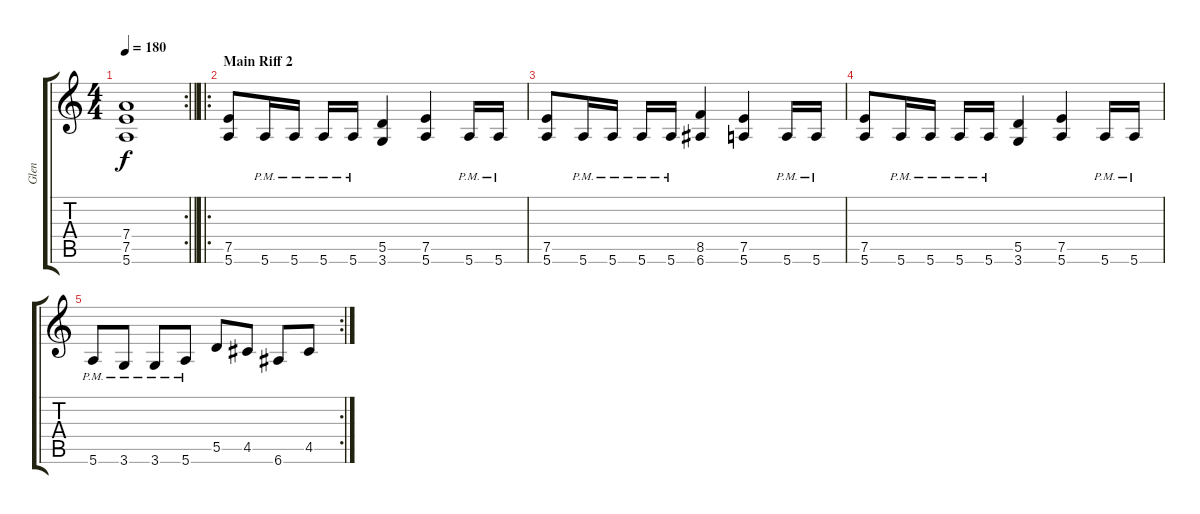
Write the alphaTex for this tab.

\track ("Glen" "Glen") {instrument overdrivenguitar}
\staff {score tabs}
\tuning (E4 B3 G3 D3 A2 E2) {hide}
\rc 2
\ts (4 4)
\tempo 180
\clef g2
\barLineRight lightlight
\ks c
(7.4 7.5 5.6).1{dy f} |
\ro
\section ("" "Main Riff 2")
(7.5 5.6).8 5.6{pm}.16 5.6{pm}.16 5.6{pm}.16 5.6{pm}.16 (5.5 3.6).4 (7.5 5.6).4 5.6{pm}.16 5.6{pm}.16 |
(7.5 5.6).8 5.6{pm}.16 5.6{pm}.16 5.6{pm}.16 5.6{pm}.16 (8.5 6.6).4 (7.5 5.6).4 5.6{pm}.16 5.6{pm}.16 |
(7.5 5.6).8 5.6{pm}.16 5.6{pm}.16 5.6{pm}.16 5.6{pm}.16 (5.5 3.6).4 (7.5 5.6).4 5.6{pm}.16 5.6{pm}.16 |
\rc 2
5.6{pm}.8 3.6{pm}.8 3.6{pm}.8 5.6{pm}.8 5.5.8 4.5.8 6.6.8 4.5.8
